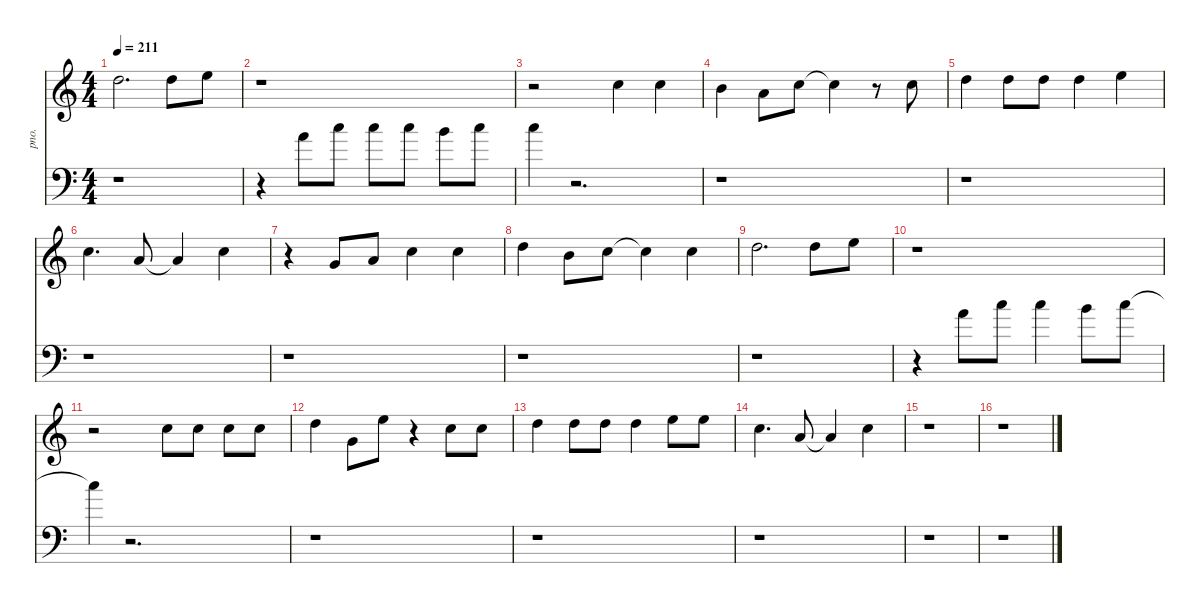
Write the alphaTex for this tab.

\defaultSystemsLayout 4
\hideDynamics
\bracketExtendMode nobrackets
\otherSystemsTrackNameOrientation horizontal
\track ("Vocal" "pno.") {instrument acousticgrandpiano}
\staff {score}
\tuning (E4 B3 G3 D3 A2 E2)
\ts (4 4)
\tempo 211
\clef g2
\ks c
10.1.2{d dy ff} 10.1.8 12.1.8 |
r.1 |
r.2 8.1.4 8.1.4 |
7.1.4 5.1.8{dy f} 8.1.8{dy ff} 8.1{t}.4 r.8 8.1.8 |
10.1.4 10.1.8 10.1.8 10.1.4 12.1.4 |
8.1.4{d} 5.1.8 5.1{t}.4 8.1.4 |
r.4 3.1.8 5.1.8 8.1.4 8.1.4 |
10.1.4 7.1.8 8.1.8 8.1{t}.4 8.1.4 |
10.1.2{d} 10.1.8 12.1.8 |
r.1 |
r.2 8.1.8 8.1.8 8.1.8 8.1.8 |
10.1.4 8.2.8{dy f} 12.1.8{dy ff} r.4 8.1.8 8.1.8 |
10.1.4 10.1.8 10.1.8 10.1.4 12.1.8 12.1.8 |
8.1.4{d} 5.1.8 5.1{t}.4 8.1.4 |
r.1 |
r.1
\staff {score}
\tuning (G2 D2 A1 E1 B0)
\clef f4
\ottava regular
\simile none
\ks c
r.1{dy f} |
r.4 26.1.8 29.1.8{dy ff} 29.1.8 29.1.8 28.1.8 29.1.8 |
29.1.4 r.2{d} |
r.1 |
r.1 |
r.1 |
r.1 |
r.1 |
r.1 |
r.4 26.1.8{dy f} 29.1.8{dy ff} 29.1.4 28.1.8 29.1.8 |
29.1{t}.4 r.2{d} |
r.1 |
r.1 |
r.1 |
r.1 |
r.1
